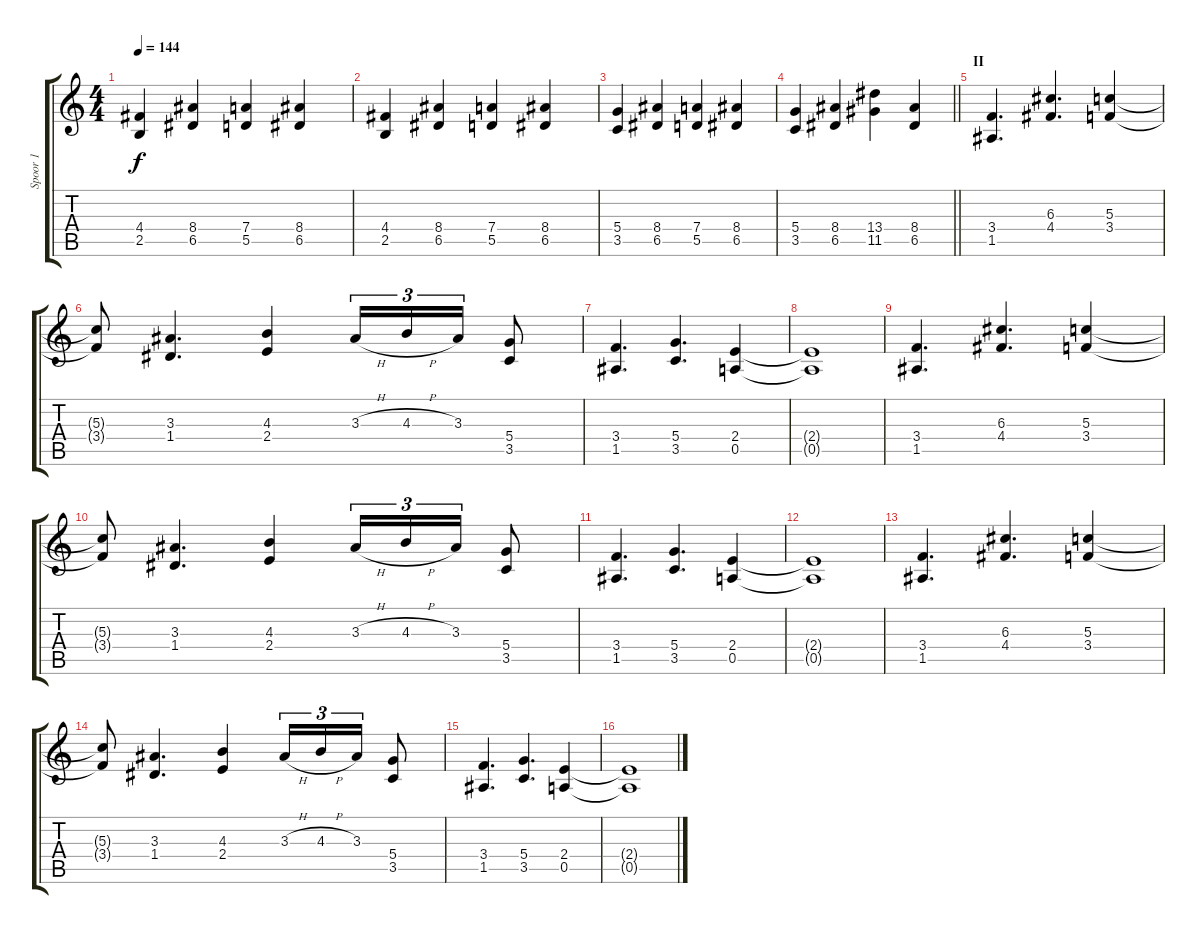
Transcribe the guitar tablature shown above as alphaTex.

\track ("Spoor 1" "Spoor 1") {instrument distortionguitar}
\staff {score tabs}
\tuning (E4 B3 G3 D3 A2 E2) {hide}
\ts (4 4)
\tempo 144
\clef g2
\ks c
(4.4 2.5).4{dy f} (8.4 6.5).4 (7.4 5.5).4 (8.4 6.5).4 |
(4.4 2.5).4 (8.4 6.5).4 (7.4 5.5).4 (8.4 6.5).4 |
(5.4 3.5).4 (8.4 6.5).4 (7.4 5.5).4 (8.4 6.5).4 |
\barLineRight lightlight
(5.4 3.5).4 (8.4 6.5).4 (13.4 11.5).4 (8.4 6.5).4 |
\section ("" "II")
(3.4 1.5).4{d} (6.3 4.4).4{d} (5.3 3.4).4 |
(5.3{t} 3.4{t}).8 (3.3 1.4).4{d} (4.3 2.4).4 3.3{h}.16{tu (3 2)} 4.3{h}.16{tu (3 2)} 3.3.16{tu (3 2)} (5.4 3.5).8 |
(3.4 1.5).4{d} (5.4 3.5).4{d} (2.4 0.5).4 |
(2.4{t} 0.5{t}).1 |
(3.4 1.5).4{d} (6.3 4.4).4{d} (5.3 3.4).4 |
(5.3{t} 3.4{t}).8 (3.3 1.4).4{d} (4.3 2.4).4 3.3{h}.16{tu (3 2)} 4.3{h}.16{tu (3 2)} 3.3.16{tu (3 2)} (5.4 3.5).8 |
(3.4 1.5).4{d} (5.4 3.5).4{d} (2.4 0.5).4 |
(2.4{t} 0.5{t}).1 |
(3.4 1.5).4{d} (6.3 4.4).4{d} (5.3 3.4).4 |
(5.3{t} 3.4{t}).8 (3.3 1.4).4{d} (4.3 2.4).4 3.3{h}.16{tu (3 2)} 4.3{h}.16{tu (3 2)} 3.3.16{tu (3 2)} (5.4 3.5).8 |
(3.4 1.5).4{d} (5.4 3.5).4{d} (2.4 0.5).4 |
(2.4{t} 0.5{t}).1
